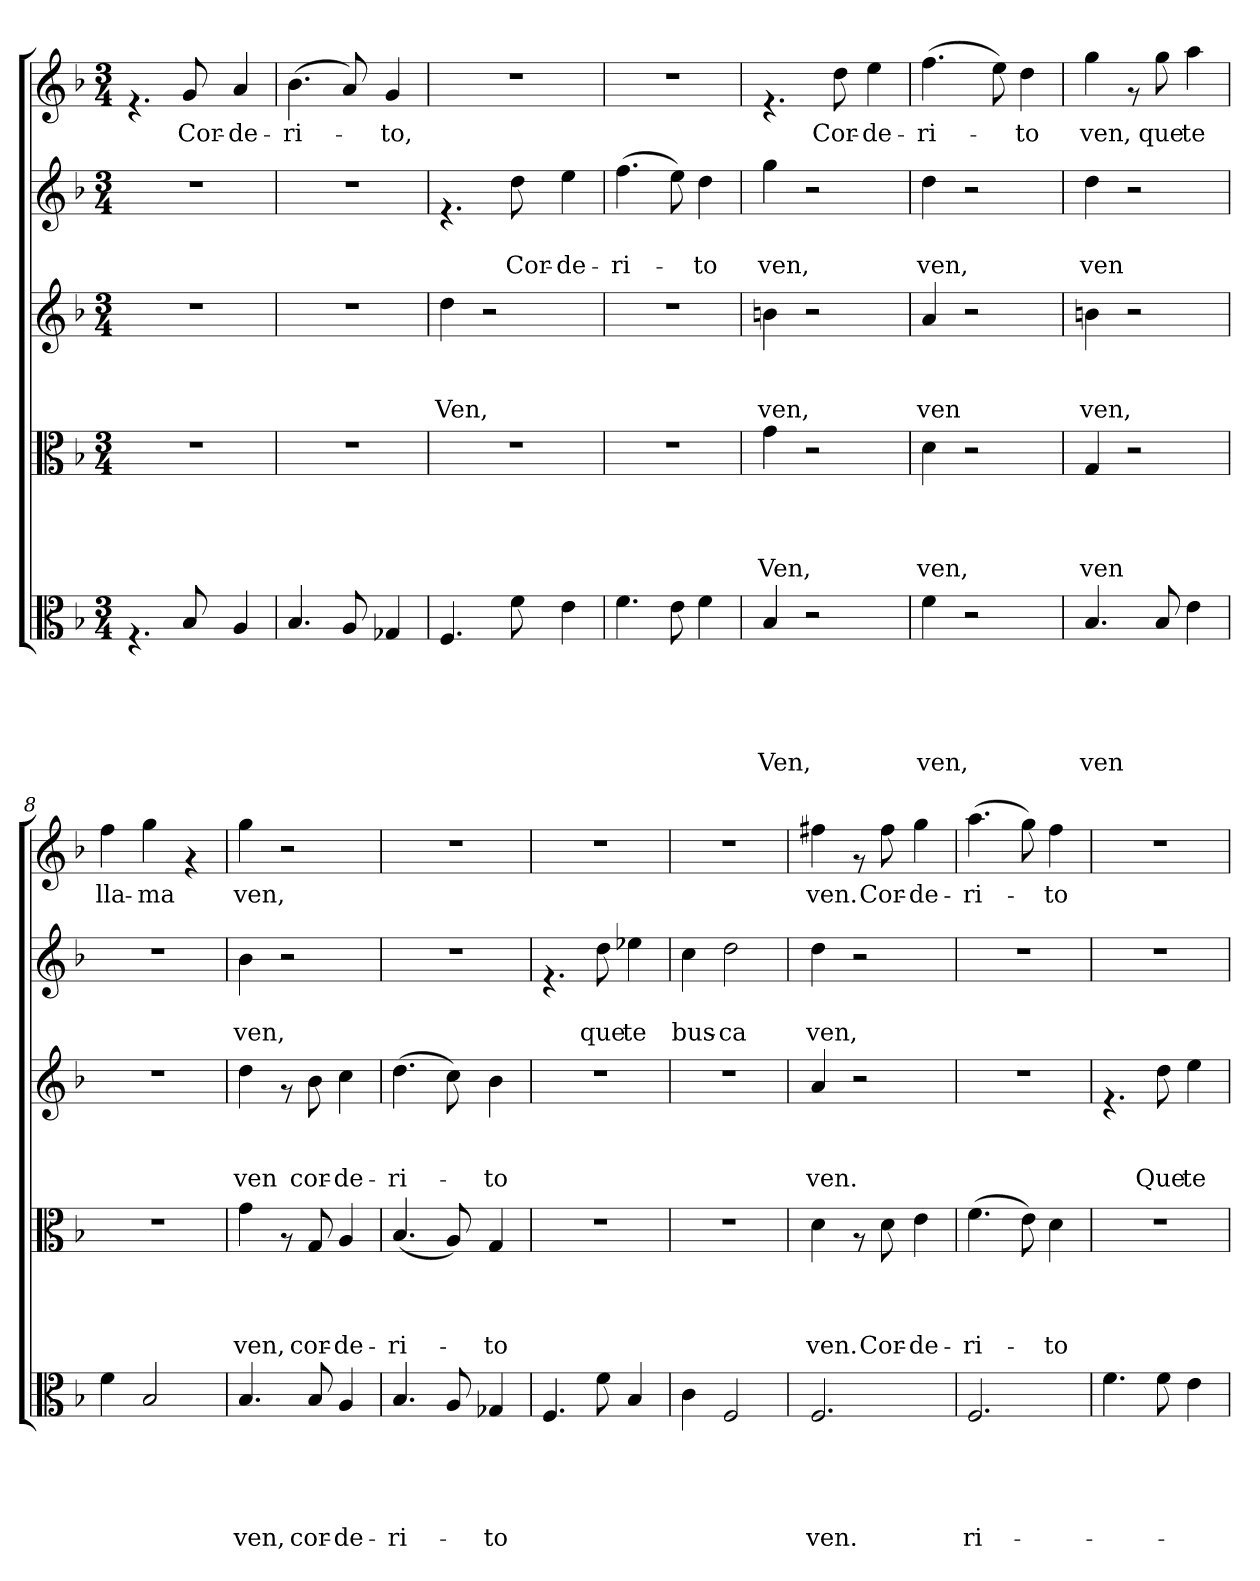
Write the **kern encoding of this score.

**kern	**text	**text	**text	**text	**text	**kern	**text	**text	**text	**text	**kern	**text	**text	**text	**kern	**text	**text	**kern	**text
*part5	*part5	*part5	*part5	*part5	*part5	*part4	*part4	*part4	*part4	*part4	*part3	*part3	*part3	*part3	*part2	*part2	*part2	*part1	*part1
*staff5	*staff5	*staff5	*staff5	*staff5	*staff5	*staff4	*staff4	*staff4	*staff4	*staff4	*staff3	*staff3	*staff3	*staff3	*staff2	*staff2	*staff2	*staff1	*staff1
*clefC3	*	*	*	*	*	*clefC3	*	*	*	*	*clefG2	*	*	*	*clefG2	*	*	*clefG2	*
*k[b-]	*	*	*	*	*	*k[b-]	*	*	*	*	*k[b-]	*	*	*	*k[b-]	*	*	*k[b-]	*
*F:	*	*	*	*	*	*F:	*	*	*	*	*F:	*	*	*	*F:	*	*	*F:	*
*M3/4	*	*	*	*	*	*M3/4	*	*	*	*	*M3/4	*	*	*	*M3/4	*	*	*M3/4	*
=1	=1	=1	=1	=1	=1	=1	=1	=1	=1	=1	=1	=1	=1	=1	=1	=1	=1	=1	=1
4.rG	.	.	.	.	.	2.r	.	.	.	.	2.r	.	.	.	2.r	.	.	4.rf	.
!	!	!	!	!	!	!	!	!	!	!	!	!	!	!	!	!	!	!	!LO:LY:b
8B-/	.	.	.	.	.	.	.	.	.	.	.	.	.	.	.	.	.	8g/	Cor-
!	!	!	!	!	!	!	!	!	!	!	!	!	!	!	!	!	!	!	!LO:LY:b
4A/	.	.	.	.	.	.	.	.	.	.	.	.	.	.	.	.	.	4a/	-de-
=2	=2	=2	=2	=2	=2	=2	=2	=2	=2	=2	=2	=2	=2	=2	=2	=2	=2	=2	=2
!	!	!	!	!	!	!	!	!	!	!	!	!	!	!	!	!	!	!	!LO:LY:b
4.B-/	.	.	.	.	.	2.r	.	.	.	.	2.r	.	.	.	2.r	.	.	(>4.b-\	-ri-
8A/	.	.	.	.	.	.	.	.	.	.	.	.	.	.	.	.	.	8a/)	.
!	!	!	!	!	!	!	!	!	!	!	!	!	!	!	!	!	!	!	!LO:LY:b
4G-X/	.	.	.	.	.	.	.	.	.	.	.	.	.	.	.	.	.	4g/	-to,
=3	=3	=3	=3	=3	=3	=3	=3	=3	=3	=3	=3	=3	=3	=3	=3	=3	=3	=3	=3
!	!	!	!	!	!	!	!	!	!	!	!	!	!	!LO:LY:b	!	!	!	!	!
4.F/	.	.	.	.	.	2.r	.	.	.	.	4dd\	.	.	Ven,	4.rf	.	.	2.r	.
.	.	.	.	.	.	.	.	.	.	.	2r	.	.	.	.	.	.	.	.
!	!	!	!	!	!	!	!	!	!	!	!	!	!	!	!	!	!LO:LY:b	!	!
8f\	.	.	.	.	.	.	.	.	.	.	.	.	.	.	8dd\	.	Cor-	.	.
!	!	!	!	!	!	!	!	!	!	!	!	!	!	!	!	!	!LO:LY:b	!	!
4e\	.	.	.	.	.	.	.	.	.	.	.	.	.	.	4ee\	.	-de-	.	.
=4	=4	=4	=4	=4	=4	=4	=4	=4	=4	=4	=4	=4	=4	=4	=4	=4	=4	=4	=4
!	!	!	!	!	!	!	!	!	!	!	!	!	!	!	!	!	!LO:LY:b	!	!
4.f\	.	.	.	.	.	2.r	.	.	.	.	2.r	.	.	.	(>4.ff\	.	-ri-	2.r	.
8e\	.	.	.	.	.	.	.	.	.	.	.	.	.	.	8ee\)	.	.	.	.
!	!	!	!	!	!	!	!	!	!	!	!	!	!	!	!	!	!LO:LY:b	!	!
4f\	.	.	.	.	.	.	.	.	.	.	.	.	.	.	4dd\	.	-to	.	.
=5	=5	=5	=5	=5	=5	=5	=5	=5	=5	=5	=5	=5	=5	=5	=5	=5	=5	=5	=5
!	!	!	!	!	!LO:LY:a	!	!	!	!	!LO:LY:b	!	!	!	!LO:LY:b	!	!	!LO:LY:b	!	!
4B-/	.	.	.	.	Ven,	4g\	.	.	.	Ven,	4bn\	.	.	ven,	4gg\	.	ven,	4.rf	.
2r	.	.	.	.	.	2r	.	.	.	.	2r	.	.	.	2r	.	.	.	.
!	!	!	!	!	!	!	!	!	!	!	!	!	!	!	!	!	!	!	!LO:LY:b
.	.	.	.	.	.	.	.	.	.	.	.	.	.	.	.	.	.	8dd\	Cor-
!	!	!	!	!	!	!	!	!	!	!	!	!	!	!	!	!	!	!	!LO:LY:b
.	.	.	.	.	.	.	.	.	.	.	.	.	.	.	.	.	.	4ee\	-de-
=6	=6	=6	=6	=6	=6	=6	=6	=6	=6	=6	=6	=6	=6	=6	=6	=6	=6	=6	=6
!	!	!	!	!	!LO:LY:a	!	!	!	!	!LO:LY:b	!	!	!	!LO:LY:b	!	!	!LO:LY:b	!	!LO:LY:b
4f\	.	.	.	.	ven,	4d\	.	.	.	ven,	4a/	.	.	ven	4dd\	.	ven,	(>4.ff\	-ri-
2r	.	.	.	.	.	2r	.	.	.	.	2r	.	.	.	2r	.	.	.	.
.	.	.	.	.	.	.	.	.	.	.	.	.	.	.	.	.	.	8ee\)	.
!	!	!	!	!	!	!	!	!	!	!	!	!	!	!	!	!	!	!	!LO:LY:b
.	.	.	.	.	.	.	.	.	.	.	.	.	.	.	.	.	.	4dd\	-to
=7	=7	=7	=7	=7	=7	=7	=7	=7	=7	=7	=7	=7	=7	=7	=7	=7	=7	=7	=7
!	!	!	!	!	!LO:LY:a	!	!	!	!	!LO:LY:b	!	!	!	!LO:LY:b	!	!	!LO:LY:b	!	!LO:LY:b
4.B-/	.	.	.	.	ven	4G/	.	.	.	ven	4bn\	.	.	ven,	4dd\	.	ven	4gg\	ven,
.	.	.	.	.	.	2r	.	.	.	.	2r	.	.	.	2r	.	.	8rf	.
!	!	!	!	!	!	!	!	!	!	!	!	!	!	!	!	!	!	!	!LO:LY:b
8B-/	.	.	.	.	.	.	.	.	.	.	.	.	.	.	.	.	.	8gg\	que
!	!	!	!	!	!	!	!	!	!	!	!	!	!	!	!	!	!	!	!LO:LY:b
4e\	.	.	.	.	.	.	.	.	.	.	.	.	.	.	.	.	.	4aa\	te
!!LO:PB:g=z
=8	=8	=8	=8	=8	=8	=8	=8	=8	=8	=8	=8	=8	=8	=8	=8	=8	=8	=8	=8
!	!	!	!	!	!	!	!	!	!	!	!	!	!	!	!	!	!	!	!LO:LY:b
4f\	.	.	.	.	.	2.r	.	.	.	.	2.r	.	.	.	2.r	.	.	4ff\	lla-
!	!	!	!	!	!	!	!	!	!	!	!	!	!	!	!	!	!	!	!LO:LY:b
2B-/	.	.	.	.	.	.	.	.	.	.	.	.	.	.	.	.	.	4gg\	-ma
.	.	.	.	.	.	.	.	.	.	.	.	.	.	.	.	.	.	4rf	.
=9	=9	=9	=9	=9	=9	=9	=9	=9	=9	=9	=9	=9	=9	=9	=9	=9	=9	=9	=9
!	!	!	!	!	!LO:LY:a	!	!	!	!	!LO:LY:b	!	!	!	!LO:LY:b	!	!	!LO:LY:b	!	!LO:LY:b
4.B-/	.	.	.	.	ven,	4g\	.	.	.	ven,	4dd\	.	.	ven	4b-\	.	ven,	4gg\	ven,
.	.	.	.	.	.	8rG	.	.	.	.	8rf	.	.	.	2r	.	.	2r	.
!	!	!	!	!	!LO:LY:a	!	!	!	!	!LO:LY:b	!	!	!	!LO:LY:b	!	!	!	!	!
8B-/	.	.	.	.	cor-	8G/	.	.	.	cor-	8b-\	.	.	cor-	.	.	.	.	.
!	!	!	!	!	!LO:LY:a	!	!	!	!	!LO:LY:b	!	!	!	!LO:LY:b	!	!	!	!	!
4A/	.	.	.	.	-de-	4A/	.	.	.	-de-	4cc\	.	.	-de-	.	.	.	.	.
=10	=10	=10	=10	=10	=10	=10	=10	=10	=10	=10	=10	=10	=10	=10	=10	=10	=10	=10	=10
!	!	!	!	!	!LO:LY:a	!	!	!	!	!LO:LY:b	!	!	!	!LO:LY:b	!	!	!	!	!
4.B-/	.	.	.	.	-ri-	(<4.B-/	.	.	.	-ri-	(>4.dd\	.	.	-ri-	2.r	.	.	2.r	.
8A/	.	.	.	.	.	8A/)	.	.	.	.	8cc\)	.	.	.	.	.	.	.	.
!	!	!	!	!	!LO:LY:a	!	!	!	!	!LO:LY:b	!	!	!	!LO:LY:b	!	!	!	!	!
4G-X/	.	.	.	.	-to	4G/	.	.	.	-to	4b-\	.	.	-to	.	.	.	.	.
=11	=11	=11	=11	=11	=11	=11	=11	=11	=11	=11	=11	=11	=11	=11	=11	=11	=11	=11	=11
4.F/	.	.	.	.	.	2.r	.	.	.	.	2.r	.	.	.	4.rf	.	.	2.r	.
!	!	!	!	!	!	!	!	!	!	!	!	!	!	!	!	!	!LO:LY:b	!	!
8f\	.	.	.	.	.	.	.	.	.	.	.	.	.	.	8dd\	.	que	.	.
!	!	!	!	!	!	!	!	!	!	!	!	!	!	!	!	!	!LO:LY:b	!	!
4B-/	.	.	.	.	.	.	.	.	.	.	.	.	.	.	4ee-X\	.	te	.	.
=12	=12	=12	=12	=12	=12	=12	=12	=12	=12	=12	=12	=12	=12	=12	=12	=12	=12	=12	=12
!	!	!	!	!	!	!	!	!	!	!	!	!	!	!	!	!	!LO:LY:b	!	!
4c\	.	.	.	.	.	2.r	.	.	.	.	2.r	.	.	.	4cc\	.	bus-	2.r	.
!	!	!	!	!	!	!	!	!	!	!	!	!	!	!	!	!	!LO:LY:b	!	!
2F/	.	.	.	.	.	.	.	.	.	.	.	.	.	.	2dd\	.	-ca	.	.
=13	=13	=13	=13	=13	=13	=13	=13	=13	=13	=13	=13	=13	=13	=13	=13	=13	=13	=13	=13
!	!	!	!	!	!LO:LY:a	!	!	!	!	!LO:LY:b	!	!	!	!LO:LY:b	!	!	!LO:LY:b	!	!LO:LY:b
2.F/	.	.	.	.	ven.	4d\	.	.	.	ven.	4a/	.	.	ven.	4dd\	.	ven,	4ff#X\	ven.
.	.	.	.	.	.	8rG	.	.	.	.	2r	.	.	.	2r	.	.	8rf	.
!	!	!	!	!	!	!	!	!	!	!LO:LY:b	!	!	!	!	!	!	!	!	!LO:LY:b
.	.	.	.	.	.	8d\	.	.	.	Cor-	.	.	.	.	.	.	.	8ff#\	Cor-
!	!	!	!	!	!	!	!	!	!	!LO:LY:b	!	!	!	!	!	!	!	!	!LO:LY:b
.	.	.	.	.	.	4e\	.	.	.	-de-	.	.	.	.	.	.	.	4gg\	-de-
=14	=14	=14	=14	=14	=14	=14	=14	=14	=14	=14	=14	=14	=14	=14	=14	=14	=14	=14	=14
!	!	!	!	!	!LO:LY:a	!	!	!	!	!LO:LY:b	!	!	!	!	!	!	!	!	!LO:LY:b
2.F/	.	.	.	.	ri-	(>4.f\	.	.	.	-ri-	2.r	.	.	.	2.r	.	.	(>4.aa\	-ri-
.	.	.	.	.	.	8e\)	.	.	.	.	.	.	.	.	.	.	.	8gg\)	.
!	!	!	!	!	!	!	!	!	!	!LO:LY:b	!	!	!	!	!	!	!	!	!LO:LY:b
.	.	.	.	.	.	4d\	.	.	.	-to	.	.	.	.	.	.	.	4ff\	-to
=15	=15	=15	=15	=15	=15	=15	=15	=15	=15	=15	=15	=15	=15	=15	=15	=15	=15	=15	=15
4.f\	.	.	.	.	.	2.r	.	.	.	.	4.rf	.	.	.	2.r	.	.	2.r	.
!	!	!	!	!	!	!	!	!	!	!	!	!	!	!LO:LY:b	!	!	!	!	!
8f\	.	.	.	.	.	.	.	.	.	.	8dd\	.	.	Que	.	.	.	.	.
!	!	!	!	!	!	!	!	!	!	!	!	!	!	!LO:LY:b	!	!	!	!	!
4e\	.	.	.	.	.	.	.	.	.	.	4ee\	.	.	te	.	.	.	.	.
=	=	=	=	=	=	=	=	=	=	=	=	=	=	=	=	=	=	=	=
*-	*-	*-	*-	*-	*-	*-	*-	*-	*-	*-	*-	*-	*-	*-	*-	*-	*-	*-	*-
